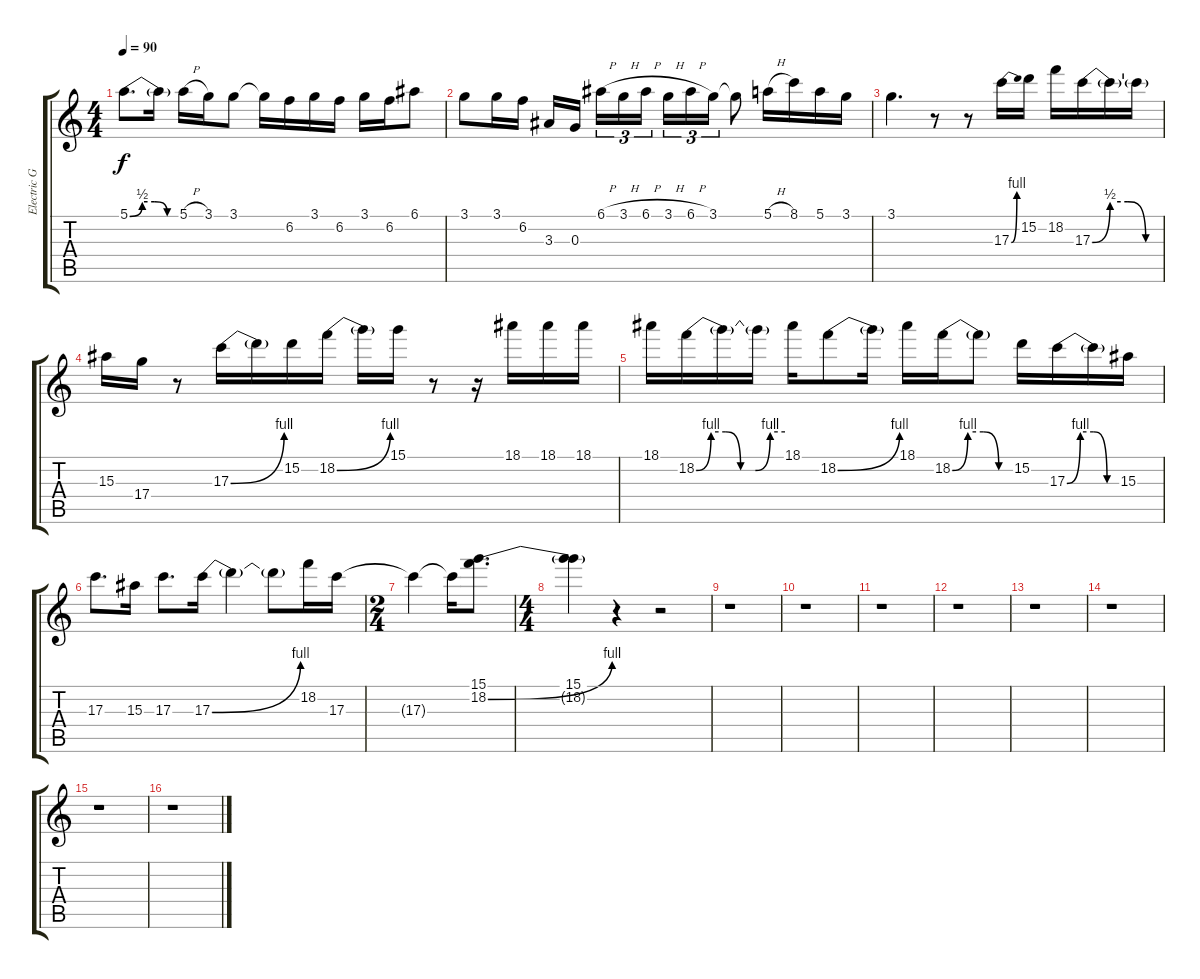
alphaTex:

\track ("Electric Guitar I (Solo)" "Electric G") {instrument overdrivenguitar}
\staff {score tabs}
\tuning (E4 B3 G3 D3 A2 E2) {hide}
\ts (4 4)
\tempo 90
\clef g2
\ks c
5.1{be (custom 0 0 15 2 30 2 45 0 60 0)}.8{d dy f} 5.1{t}.16 5.1{h}.16 3.1.16 3.1.8 3.1{t}.16 6.2.16 3.1.16 6.2.16 3.1.16 6.2.16 6.1.8 |
3.1.8 3.1.16 6.2.16 3.3.16 0.3.16 6.1{h}.16{tu (3 2)} 3.1{h}.16{tu (3 2)} 6.1{h}.16{tu (3 2)} 3.1{h}.16{tu (3 2)} 6.1{h}.16{tu (3 2)} 3.1.16{tu (3 2)} 3.1{t}.8 5.1{h}.16 8.1.16 5.1.16 3.1.16 |
3.1.4{d} r.8 r.8 17.3{be (bend 0 0 60 4)}.16 15.2.16 18.2.16 17.3{be (custom 0 0 15 2 30 2 45 0 60 0)}.16 17.3{t}.16 17.3{t}.16 |
15.3.16 17.4.16 r.8 17.3{be (bend 0 0 60 4)}.16 17.3{t}.16 15.2.16 18.2{be (bend 0 0 60 4)}.16 18.2{t}.16 15.1.16 r.8 r.16 18.1.16 18.1.16 18.1.16 |
18.1.16 18.2{be (custom 0 0 10 4 20 4 30 0 40 0 50 4 60 4)}.16 18.2{t}.16 18.2{t}.16 18.1.16 18.2{be (bend 0 0 60 4)}.8 18.2{t}.16 18.1.16 18.2{be (custom 0 0 15 4 30 4 45 0 60 0)}.16 18.2{t}.8 15.2.16 17.3{be (custom 0 0 15 4 30 4 45 0 60 0)}.16 17.3{t}.16 15.3.16 |
17.3.8{d} 15.3.16 17.3.8{d} 17.3{be (bend 0 0 60 4)}.16 17.3{t}.4 17.3{t}.8 18.2.16 17.3.16 |
\ts (2 4)
17.3{t}.4 17.3{t}.16 (15.1 18.2{be (bend 0 0 60 4)}).8{d} |
\ts (4 4)
(15.1 18.2{t}).4 r.4 r.2 |
r.1 |
r.1 |
r.1 |
r.1 |
r.1 |
r.1 |
r.1 |
r.1
